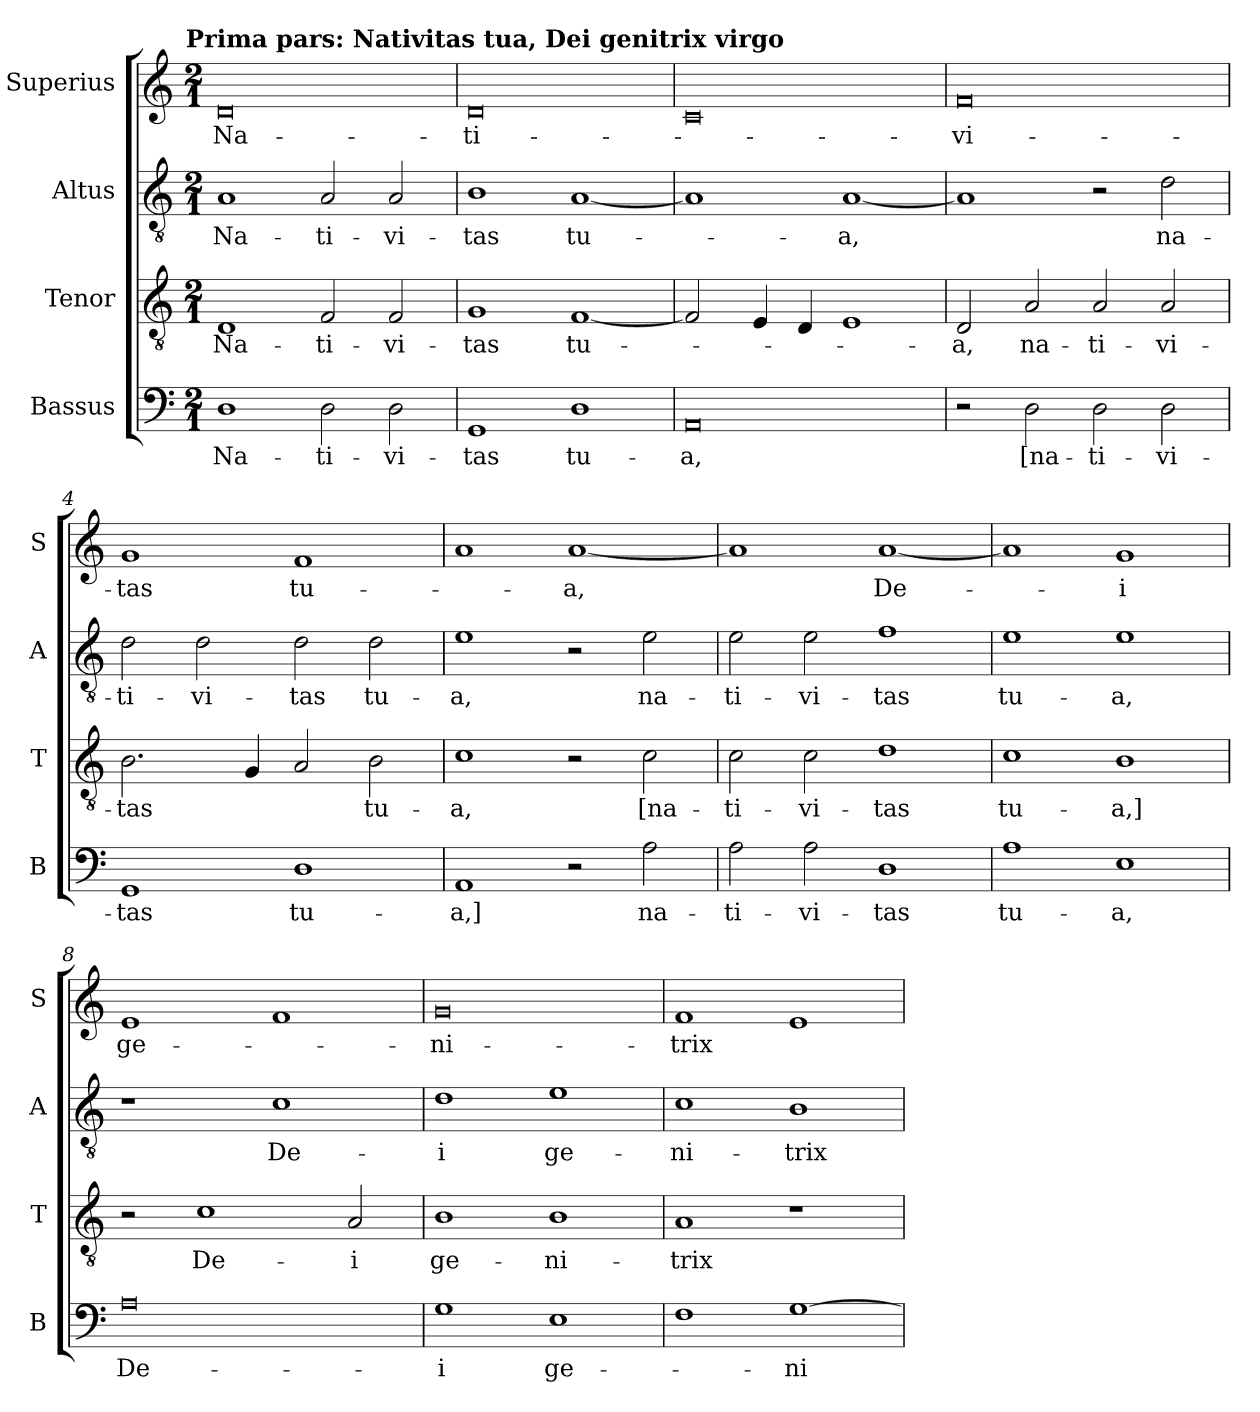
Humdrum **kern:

**kern	**text	**kern	**text	**kern	**text	**kern	**text
*part4	*part4	*part3	*part3	*part2	*part2	*part1	*part1
*staff4	*staff4	*staff3	*staff3	*staff2	*staff2	*staff1	*staff1
*I"Bassus	*	*I"Tenor	*	*I"Altus	*	*I"Superius	*
*I'B	*	*I'T	*	*I'A	*	*I'S	*
*clefF4	*	*clefGv2	*	*clefGv2	*	*clefG2	*
*k[]	*	*k[]	*	*k[]	*	*k[]	*
!!LO:TX:omd:t=Prima pars&colon; Nativitas tua, Dei genitrix virgo
*M2/1	*	*M2/1	*	*M2/1	*	*M2/1	*
=	=	=	=	=	=	=	=
1D	Na-	1D	Na-	1A	Na-	0d	Na-
2D	-ti-	2F	-ti-	2A	-ti-	.	.
2D	-vi-	2F	-vi-	2A	-vi-	.	.
=1	=1	=1	=1	=1	=1	=1	=1
1GG	-tas	1G	-tas	1B	-tas	0d	-ti-
1D	tu-	[1F	tu-	[1A	tu-	.	.
=2	=2	=2	=2	=2	=2	=2	=2
0AA	-a,	2F]	.	1A]	.	0c	.
.	.	4E	.	.	.	.	.
.	.	4D	.	.	.	.	.
.	.	1E	.	[1A	-a,	.	.
=3	=3	=3	=3	=3	=3	=3	=3
2r	.	2D	-a,	1A]	.	0f	-vi-
2D	[na-	2A	na-	.	.	.	.
2D	-ti-	2A	-ti-	2r	.	.	.
2D	-vi-	2A	-vi-	2d	na-	.	.
=4	=4	=4	=4	=4	=4	=4	=4
1GG	-tas	2.B	-tas	2d	-ti-	1g	-tas
.	.	.	.	2d	-vi-	.	.
.	.	4G	.	.	.	.	.
1D	tu-	2A	.	2d	-tas	1f	tu-
.	.	2B	tu-	2d	tu-	.	.
=5	=5	=5	=5	=5	=5	=5	=5
1AA	-a,]	1c	-a,	1e	-a,	1a	.
2r	.	2r	.	2r	.	[1a	-a,
2A	na-	2c	[na-	2e	na-	.	.
=6	=6	=6	=6	=6	=6	=6	=6
2A	-ti-	2c	-ti-	2e	-ti-	1a]	.
2A	-vi-	2c	-vi-	2e	-vi-	.	.
1D	-tas	1d	-tas	1f	-tas	[1a	De-
=7	=7	=7	=7	=7	=7	=7	=7
1A	tu-	1c	tu-	1e	tu-	1a]	.
1E	-a,	1B	-a,]	1e	-a,	1g	-i
=8	=8	=8	=8	=8	=8	=8	=8
0A	De-	2r	.	1r	.	1e	ge-
.	.	1c	De-	.	.	.	.
.	.	.	.	1c	De-	1f	.
.	.	2A	-i	.	.	.	.
=9	=9	=9	=9	=9	=9	=9	=9
1G	-i	1B	ge-	1d	-i	0g	-ni-
1E	ge-	1B	-ni-	1e	ge-	.	.
=10	=10	=10	=10	=10	=10	=10	=10
1F	.	1A	-trix	1c	-ni-	1f	-trix
[1G	-ni-	1r	.	1B	-trix	1e	.
=	=	=	=	=	=	=	=
*-	*-	*-	*-	*-	*-	*-	*-
